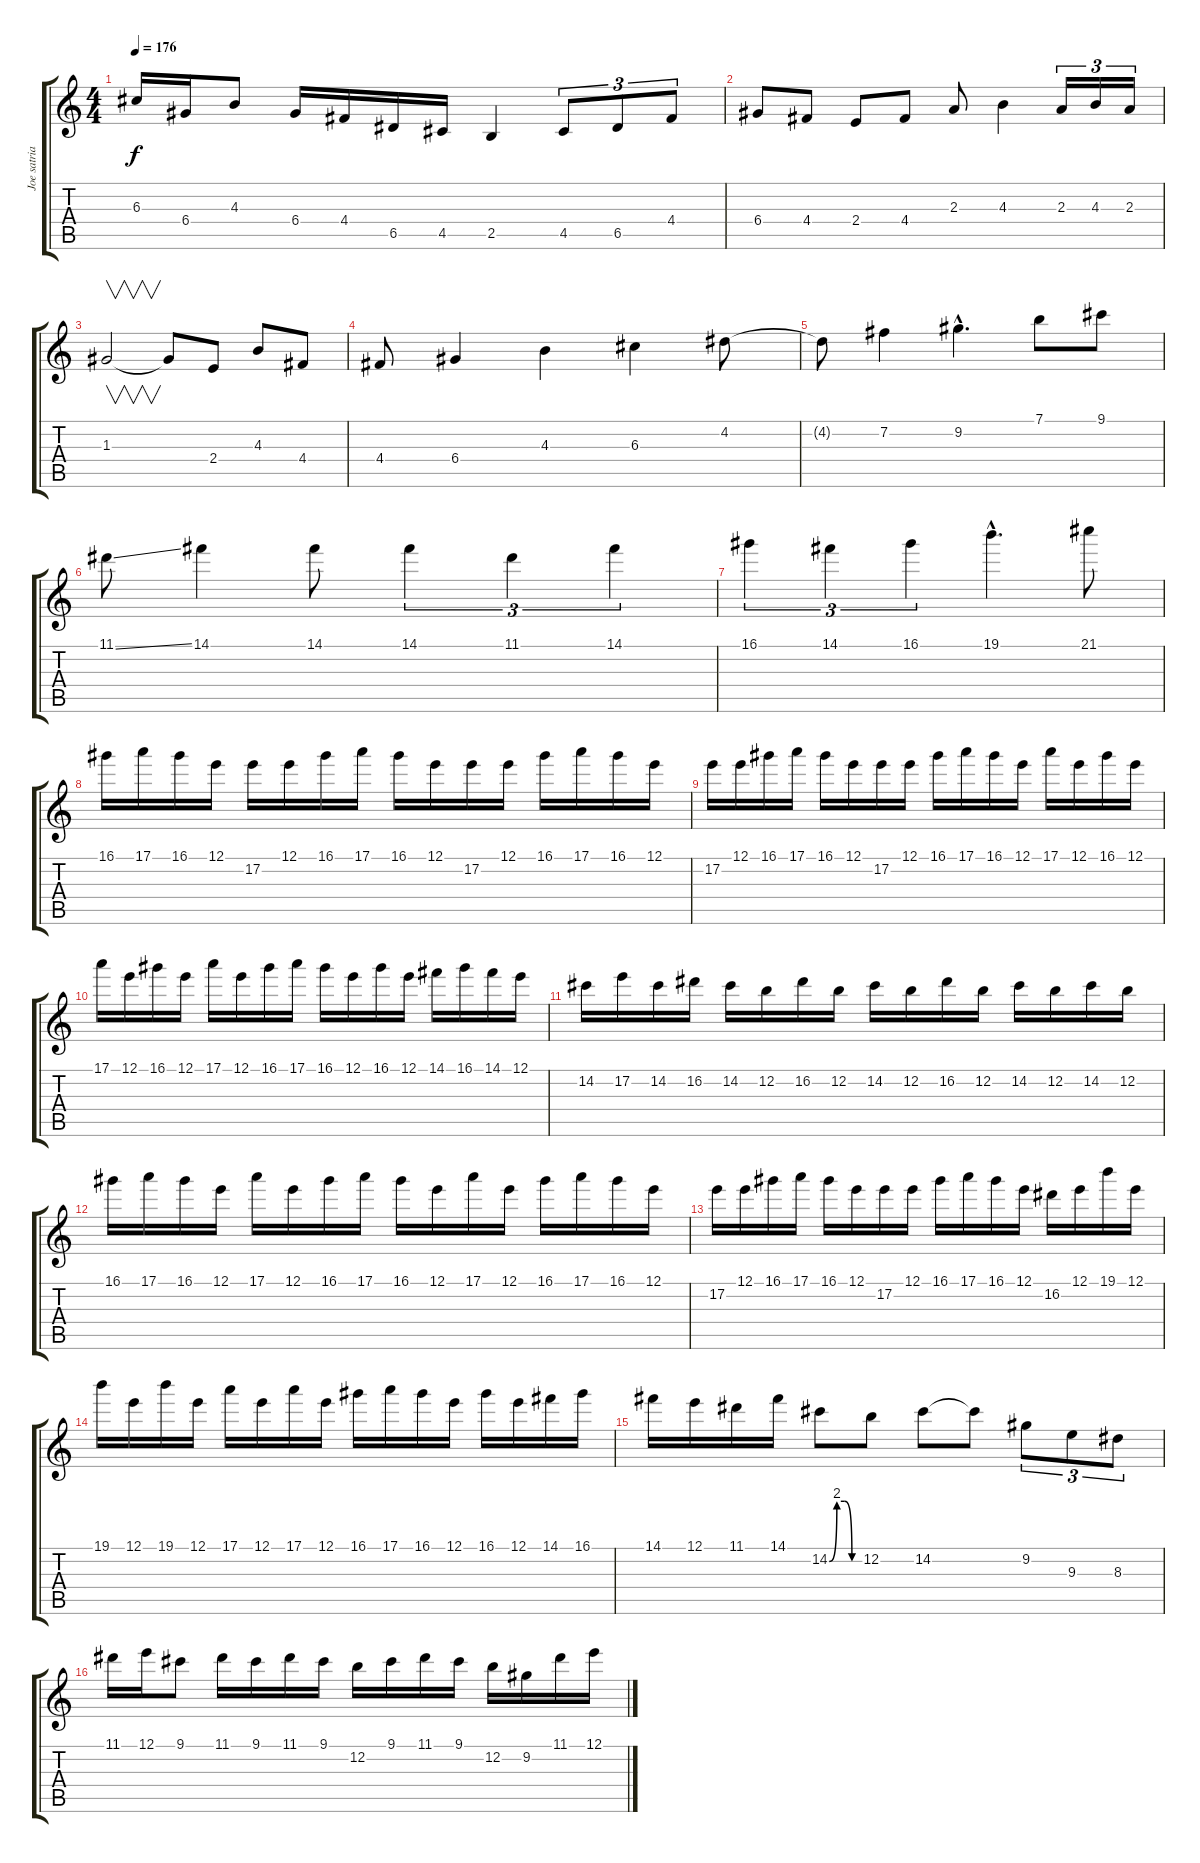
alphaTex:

\track ("Joe satriani" "Joe satria") {instrument overdrivenguitar}
\staff {score tabs}
\tuning (E4 B3 G3 D3 A2 E2) {hide}
\ts (4 4)
\tempo 176
\clef g2
\ks c
6.3{t}.16{dy f} 6.4.16 4.3.8 6.4.16 4.4.16 6.5.16 4.5.16 2.5.4 4.5.8{tu (3 2)} 6.5.8{tu (3 2)} 4.4.8{tu (3 2)} |
6.4.8 4.4.8 2.4.8 4.4.8 2.3.8 4.3.4 2.3.16{tu (3 2)} 4.3.16{tu (3 2)} 2.3.16{tu (3 2)} |
1.3.2{v} 1.3{t}.8 2.4.8 4.3.8 4.4.8 |
4.4.8 6.4.4 4.3.4 6.3.4 4.2.8 |
4.2{t}.8 7.2.4 9.2{hac}.4{d} 7.1.8 9.1.8 |
11.1{ss}.8 14.1.4 14.1.8 14.1.4{tu (3 2)} 11.1.4{tu (3 2)} 14.1.4{tu (3 2)} |
16.1.4{tu (3 2)} 14.1.4{tu (3 2)} 16.1.4{tu (3 2)} 19.1{hac}.4{d} 21.1.8 |
16.1.16 17.1.16 16.1.16 12.1.16 17.2.16 12.1.16 16.1.16 17.1.16 16.1.16 12.1.16 17.2.16 12.1.16 16.1.16 17.1.16 16.1.16 12.1.16 |
17.2.16 12.1.16 16.1.16 17.1.16 16.1.16 12.1.16 17.2.16 12.1.16 16.1.16 17.1.16 16.1.16 12.1.16 17.1.16 12.1.16 16.1.16 12.1.16 |
17.1.16 12.1.16 16.1.16 12.1.16 17.1.16 12.1.16 16.1.16 17.1.16 16.1.16 12.1.16 16.1.16 12.1.16 14.1.16 16.1.16 14.1.16 12.1.16 |
14.2.16 17.2.16 14.2.16 16.2.16 14.2.16 12.2.16 16.2.16 12.2.16 14.2.16 12.2.16 16.2.16 12.2.16 14.2.16 12.2.16 14.2.16 12.2.16 |
16.1.16 17.1.16 16.1.16 12.1.16 17.1.16 12.1.16 16.1.16 17.1.16 16.1.16 12.1.16 17.1.16 12.1.16 16.1.16 17.1.16 16.1.16 12.1.16 |
17.2.16 12.1.16 16.1.16 17.1.16 16.1.16 12.1.16 17.2.16 12.1.16 16.1.16 17.1.16 16.1.16 12.1.16 16.2.16 12.1.16 19.1.16 12.1.16 |
19.1.16 12.1.16 19.1.16 12.1.16 17.1.16 12.1.16 17.1.16 12.1.16 16.1.16 17.1.16 16.1.16 12.1.16 16.1.16 12.1.16 14.1.16 16.1.16 |
14.1.16 12.1.16 11.1.16 14.1.16 14.2{be (custom 0 0 15 8 30 8 45 0 60 0)}.8 12.2.8 14.2.8 14.2{t}.8 9.2.8{tu (3 2)} 9.3.8{tu (3 2)} 8.3.8{tu (3 2)} |
11.1.16 12.1.16 9.1.8 11.1.16 9.1.16 11.1.16 9.1.16 12.2.16 9.1.16 11.1.16 9.1.16 12.2.16 9.2.16 11.1.16 12.1.16
